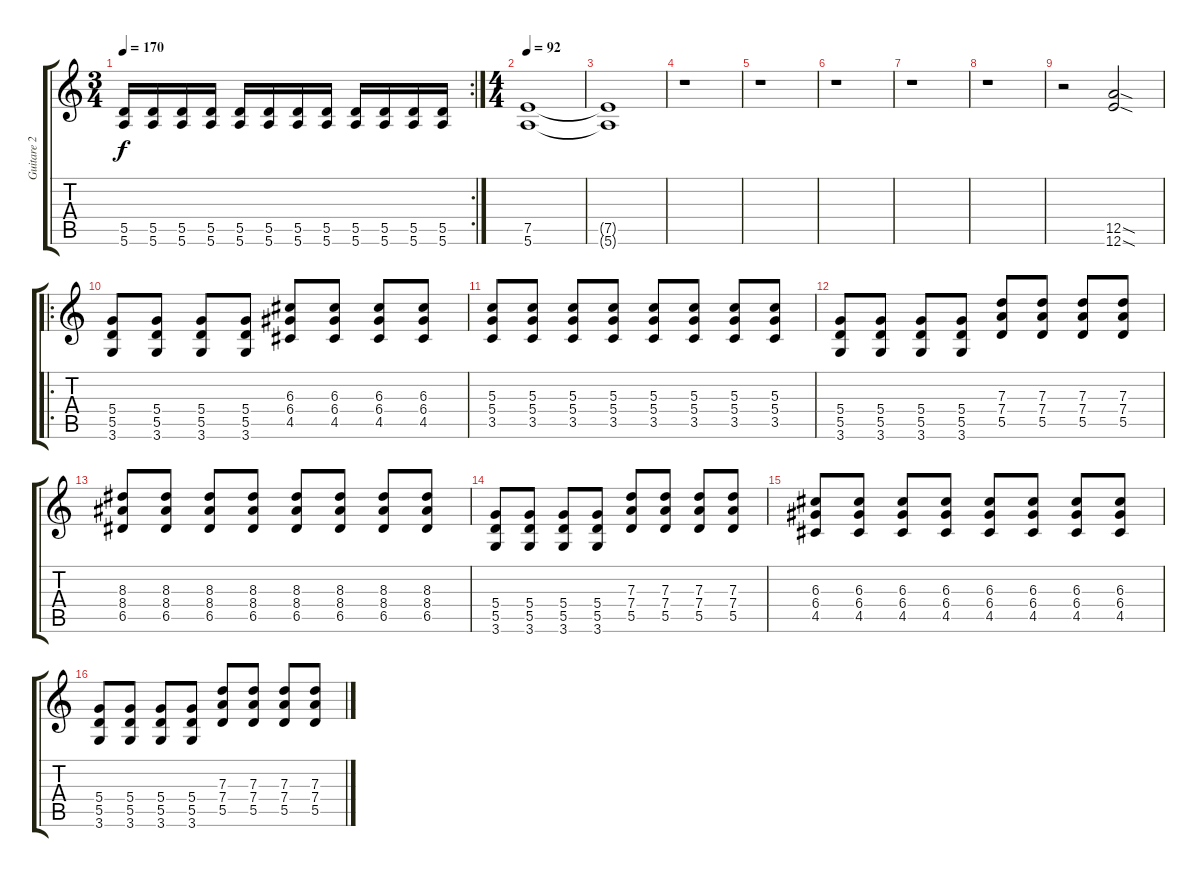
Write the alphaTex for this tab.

\track ("Guitare 2" "Guitare 2") {instrument distortionguitar}
\staff {score tabs}
\tuning (E4 B3 G3 D3 A2 E2) {hide}
\rc 2
\ts (3 4)
\tempo 170
\clef g2
\ks c
(5.5 5.6).16{dy f} (5.5 5.6).16 (5.5 5.6).16 (5.5 5.6).16 (5.5 5.6).16 (5.5 5.6).16 (5.5 5.6).16 (5.5 5.6).16 (5.5 5.6).16 (5.5 5.6).16 (5.5 5.6).16 (5.5 5.6).16 |
\ts (4 4)
\tempo 92
(7.5 5.6).1 |
(7.5{t} 5.6{t}).1 |
r.1 |
r.1 |
r.1 |
r.1 |
r.1 |
r.2 (12.5{sod} 12.6{sod}).2 |
\ro
(5.4 5.5 3.6).8 (5.4 5.5 3.6).8 (5.4 5.5 3.6).8 (5.4 5.5 3.6).8 (6.3 6.4 4.5).8 (6.3 6.4 4.5).8 (6.3 6.4 4.5).8 (6.3 6.4 4.5).8 |
(5.3 5.4 3.5).8 (5.3 5.4 3.5).8 (5.3 5.4 3.5).8 (5.3 5.4 3.5).8 (5.3 5.4 3.5).8 (5.3 5.4 3.5).8 (5.3 5.4 3.5).8 (5.3 5.4 3.5).8 |
(5.4 5.5 3.6).8 (5.4 5.5 3.6).8 (5.4 5.5 3.6).8 (5.4 5.5 3.6).8 (7.3 7.4 5.5).8 (7.3 7.4 5.5).8 (7.3 7.4 5.5).8 (7.3 7.4 5.5).8 |
(8.3 8.4 6.5).8 (8.3 8.4 6.5).8 (8.3 8.4 6.5).8 (8.3 8.4 6.5).8 (8.3 8.4 6.5).8 (8.3 8.4 6.5).8 (8.3 8.4 6.5).8 (8.3 8.4 6.5).8 |
(5.4 5.5 3.6).8 (5.4 5.5 3.6).8 (5.4 5.5 3.6).8 (5.4 5.5 3.6).8 (7.3 7.4 5.5).8 (7.3 7.4 5.5).8 (7.3 7.4 5.5).8 (7.3 7.4 5.5).8 |
(6.3 6.4 4.5).8 (6.3 6.4 4.5).8 (6.3 6.4 4.5).8 (6.3 6.4 4.5).8 (6.3 6.4 4.5).8 (6.3 6.4 4.5).8 (6.3 6.4 4.5).8 (6.3 6.4 4.5).8 |
(5.4 5.5 3.6).8 (5.4 5.5 3.6).8 (5.4 5.5 3.6).8 (5.4 5.5 3.6).8 (7.3 7.4 5.5).8 (7.3 7.4 5.5).8 (7.3 7.4 5.5).8 (7.3 7.4 5.5).8
